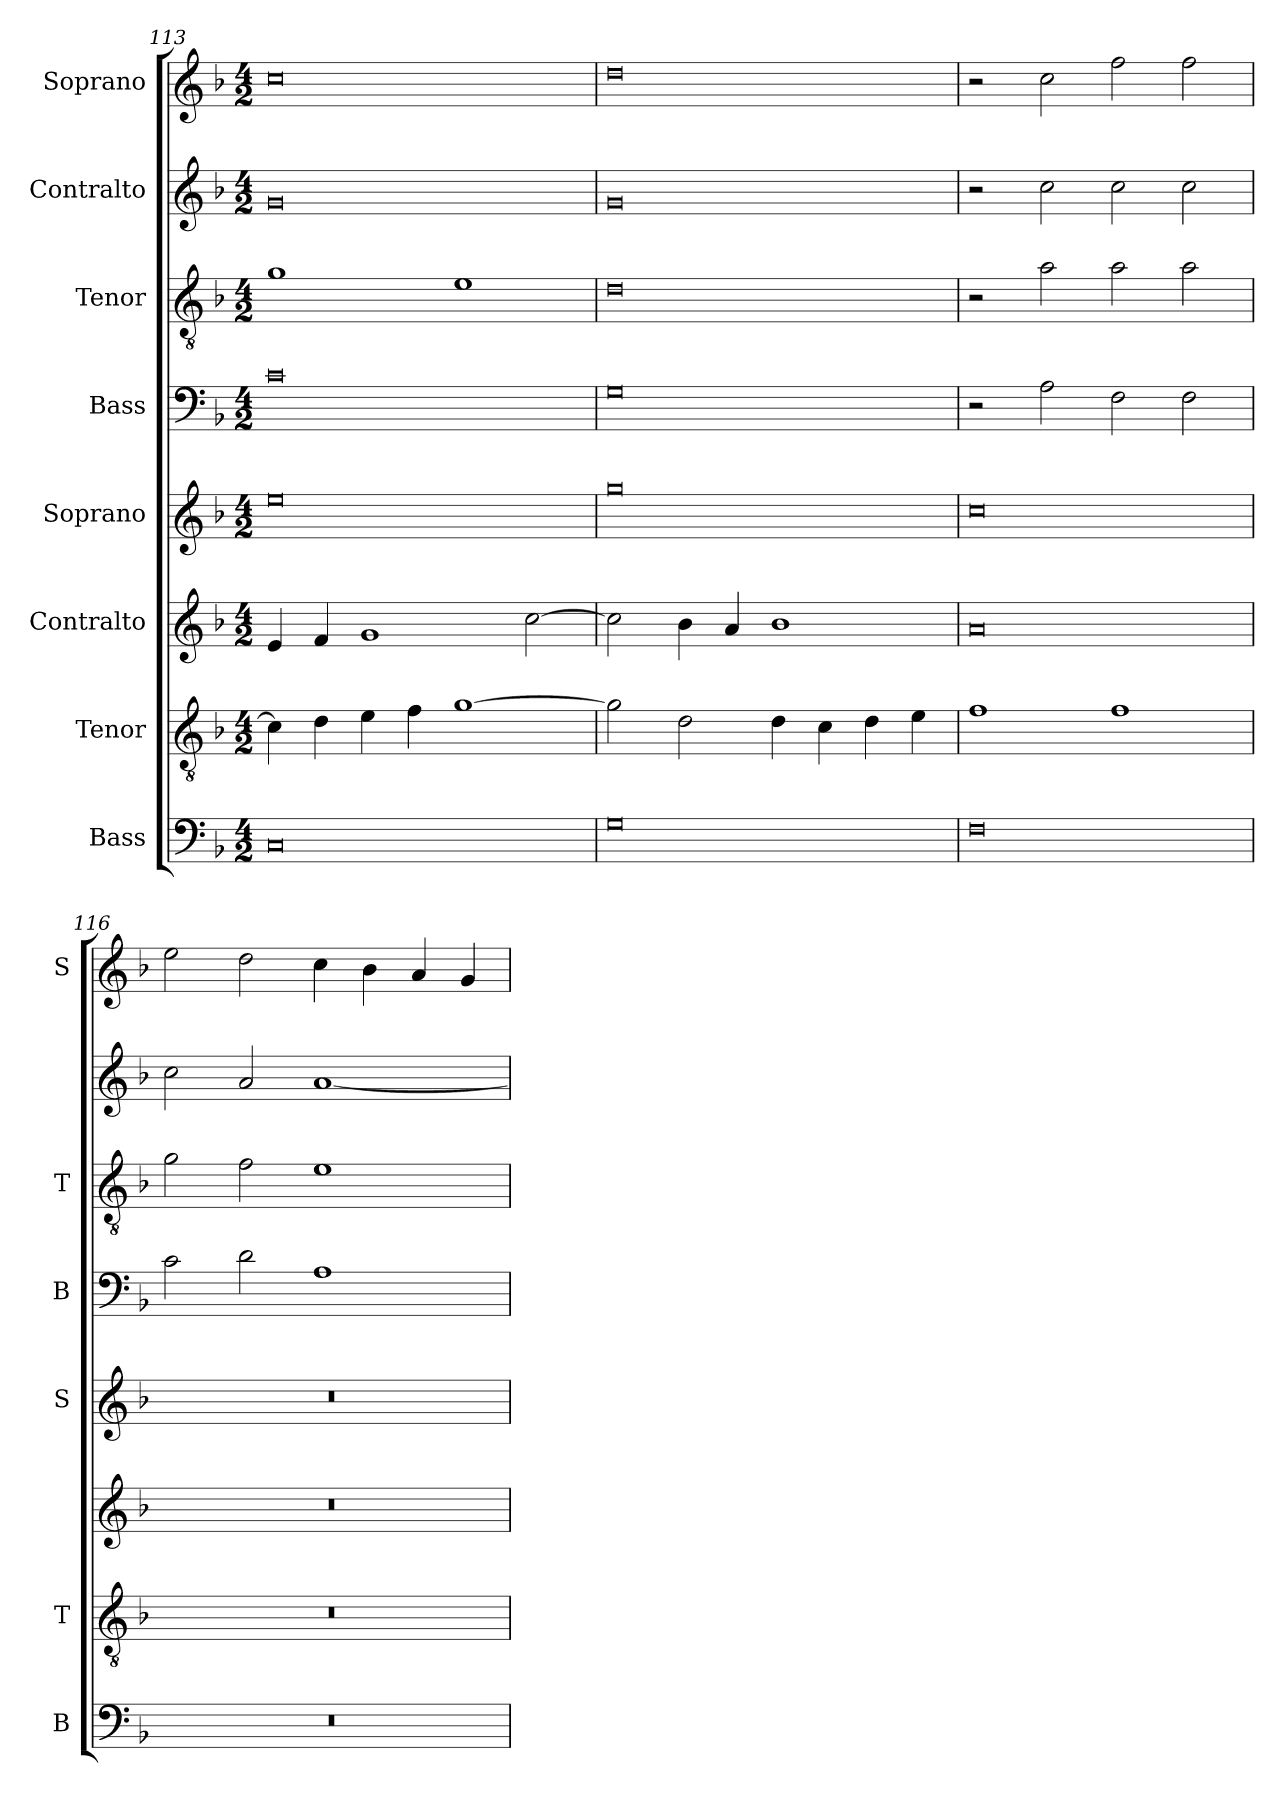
**kern	**kern	**kern	**kern	**kern	**kern	**kern	**kern
*part8	*part7	*part6	*part5	*part4	*part3	*part2	*part1
*staff8	*staff7	*staff6	*staff5	*staff4	*staff3	*staff2	*staff1
*I"Bass	*I"Tenor	*I"Contralto	*I"Soprano	*I"Bass	*I"Tenor	*I"Contralto	*I"Soprano
*I'B	*I'T	*	*I'S	*I'B	*I'T	*	*I'S
*clefF4	*clefGv2	*clefG2	*clefG2	*clefF4	*clefGv2	*clefG2	*clefG2
*k[b-]	*k[b-]	*k[b-]	*k[b-]	*k[b-]	*k[b-]	*k[b-]	*k[b-]
*G:dor	*G:dor	*G:dor	*G:dor	*G:dor	*G:dor	*G:dor	*G:dor
*M4/2	*M4/2	*M4/2	*M4/2	*M4/2	*M4/2	*M4/2	*M4/2
=113	=113	=113	=113	=113	=113	=113	=113
0C	4c]	4e	0ee	0c	1g	0g	0cc
.	4d	4f	.	.	.	.	.
.	4e	1g	.	.	.	.	.
.	4f	.	.	.	.	.	.
.	[1g	.	.	.	1e	.	.
.	.	[2cc	.	.	.	.	.
=114	=114	=114	=114	=114	=114	=114	=114
0G	2g]	2cc]	0gg	0G	0d	0g	0dd
.	2d	4b-	.	.	.	.	.
.	.	4a	.	.	.	.	.
.	4d	1b-	.	.	.	.	.
.	4c	.	.	.	.	.	.
.	4d	.	.	.	.	.	.
.	4e	.	.	.	.	.	.
=115	=115	=115	=115	=115	=115	=115	=115
0F	1f	0a	0cc	2r	2r	2r	2r
.	.	.	.	2A	2a	2cc	2cc
.	1f	.	.	2F	2a	2cc	2ff
.	.	.	.	2F	2a	2cc	2ff
=116	=116	=116	=116	=116	=116	=116	=116
0r	0r	0r	0r	2c	2g	2cc	2ee
.	.	.	.	2d	2f	2a	2dd
.	.	.	.	1A	1e	[1a	4cc
.	.	.	.	.	.	.	4b-
.	.	.	.	.	.	.	4a
.	.	.	.	.	.	.	4g
=	=	=	=	=	=	=	=
*-	*-	*-	*-	*-	*-	*-	*-
